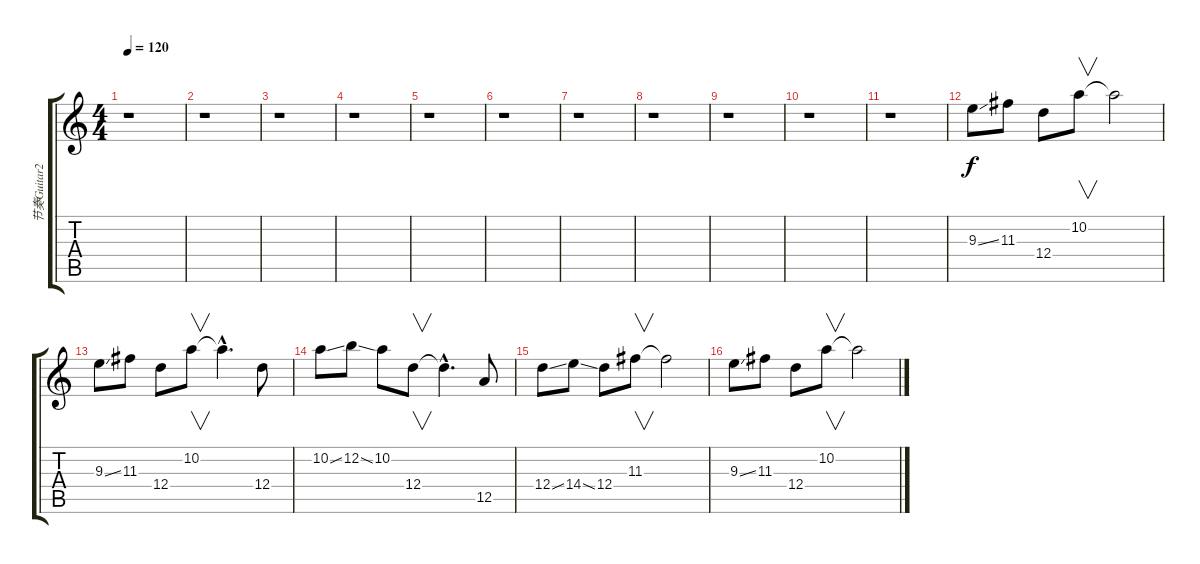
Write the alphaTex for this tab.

\track ("节奏Guitar2" "节奏Guitar2") {instrument overdrivenguitar}
\staff {score tabs}
\tuning (E4 B3 G3 D3 A2 E2) {hide}
\ts (4 4)
\tempo 120
\clef g2
\ks c
r.1{dy f} |
r.1 |
r.1 |
r.1 |
r.1 |
r.1 |
r.1 |
r.1 |
r.1 |
r.1 |
r.1 |
9.3{ss}.8 11.3.8 12.4.8 10.2.8{v} 10.2{t}.2 |
9.3{ss}.8 11.3.8 12.4.8 10.2.8{v} 10.2{hac t}.4{d} 12.4.8 |
10.2{ss}.8 12.2{ss}.8 10.2.8 12.4.8{v} 12.4{hac t}.4{d} 12.5.8 |
12.4{ss}.8 14.4{ss}.8 12.4.8 11.3.8{v} 11.3{t}.2 |
9.3{ss}.8 11.3.8 12.4.8 10.2.8{v} 10.2{t}.2
